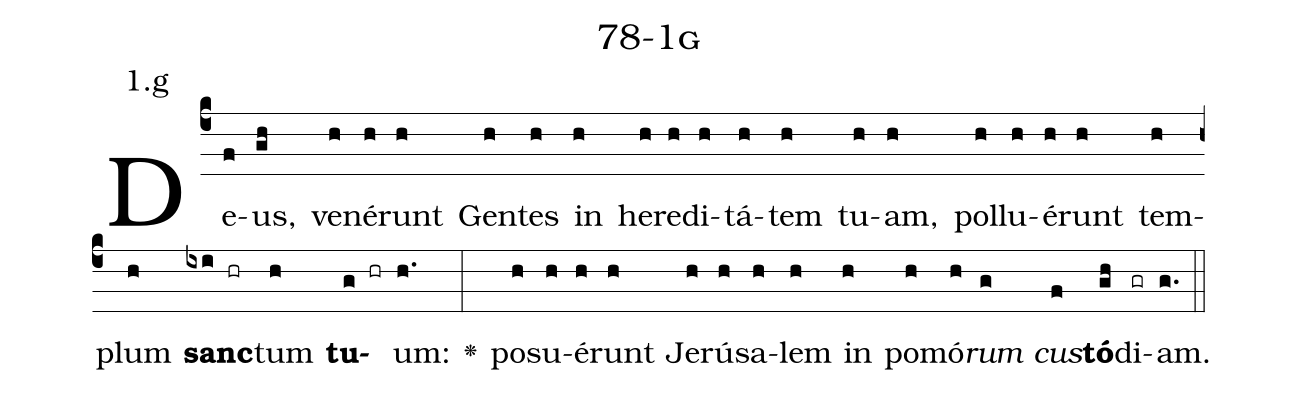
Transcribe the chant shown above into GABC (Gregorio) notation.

name: 78-1g;
annotation: 1.g;
%%
(c4)De(f)us,(gh) ve(h)né(h)runt(h) Gen(h)tes(h) in(h) he(h)re(h)di(h)tá(h)tem(h) tu(h)am,(h) pol(h)lu(h)é(h)runt(h) tem(h)plum(h) <b>sanc</b>(ixi hr)tum(h) <b>tu</b>(g hr)um:(h.) <v>\greheightstar</v>(:) po(h)su(h)é(h)runt(h) Je(h)rú(h)sa(h)lem(h) in(h) po(h)mó(h)<i>rum</i>(g) <i>cus</i>(f)<b>tó</b>(gh)di(gr)am.(g.) (::)


%E(h) u(h) o(g) u(f) a(gh) e.(g.) (::)
